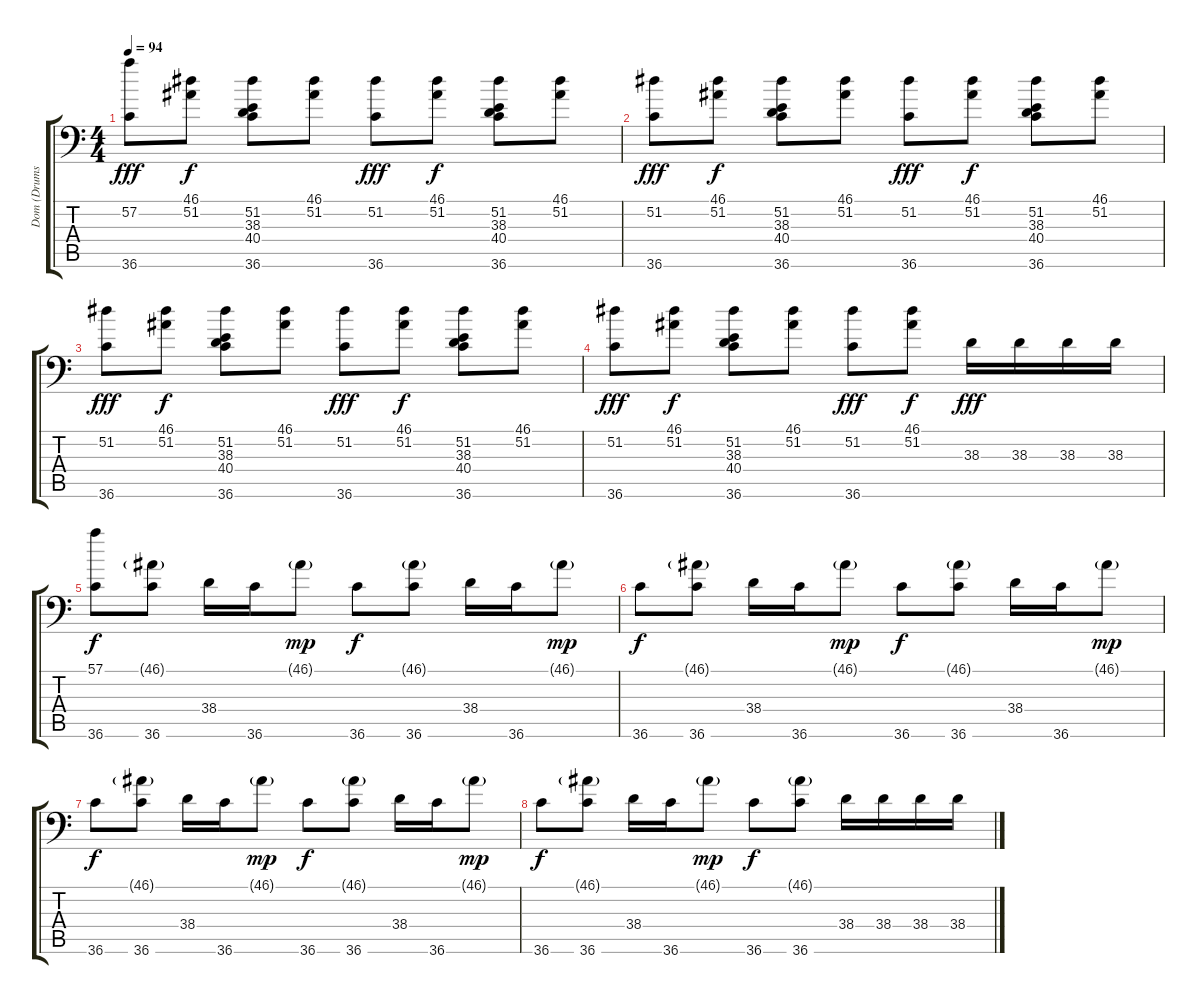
\track ("Dom (Drums)" "Dom (Drums") {instrument acousticgrandpiano}
\staff {score tabs}
\tuning (C-1 C-1 C-1 C-1 C-1 C-1) {hide}
\ts (4 4)
\tempo 94
\clef f4
\ks c
(57.2 36.6).8{dy fff} (46.1 51.2).8{dy f} (51.2 38.3 40.4 36.6).8 (46.1 51.2).8 (51.2 36.6).8{dy fff} (46.1 51.2).8{dy f} (51.2 38.3 40.4 36.6).8 (46.1 51.2).8 |
(51.2 36.6).8{dy fff} (46.1 51.2).8{dy f} (51.2 38.3 40.4 36.6).8 (46.1 51.2).8 (51.2 36.6).8{dy fff} (46.1 51.2).8{dy f} (51.2 38.3 40.4 36.6).8 (46.1 51.2).8 |
(51.2 36.6).8{dy fff} (46.1 51.2).8{dy f} (51.2 38.3 40.4 36.6).8 (46.1 51.2).8 (51.2 36.6).8{dy fff} (46.1 51.2).8{dy f} (51.2 38.3 40.4 36.6).8 (46.1 51.2).8 |
(51.2 36.6).8{dy fff} (46.1 51.2).8{dy f} (51.2 38.3 40.4 36.6).8 (46.1 51.2).8 (51.2 36.6).8{dy fff} (46.1 51.2).8{dy f} 38.3.16{dy fff} 38.3.16 38.3.16 38.3.16 |
(57.1 36.6).8{dy f} (46.1{g} 36.6).8 38.4.16 36.6.16 46.1{g}.8{dy mp} 36.6.8{dy f} (46.1{g} 36.6).8 38.4.16 36.6.16 46.1{g}.8{dy mp} |
36.6.8{dy f} (46.1{g} 36.6).8 38.4.16 36.6.16 46.1{g}.8{dy mp} 36.6.8{dy f} (46.1{g} 36.6).8 38.4.16 36.6.16 46.1{g}.8{dy mp} |
36.6.8{dy f} (46.1{g} 36.6).8 38.4.16 36.6.16 46.1{g}.8{dy mp} 36.6.8{dy f} (46.1{g} 36.6).8 38.4.16 36.6.16 46.1{g}.8{dy mp} |
36.6.8{dy f} (46.1{g} 36.6).8 38.4.16 36.6.16 46.1{g}.8{dy mp} 36.6.8{dy f} (46.1{g} 36.6).8 38.4.16 38.4.16 38.4.16 38.4.16
